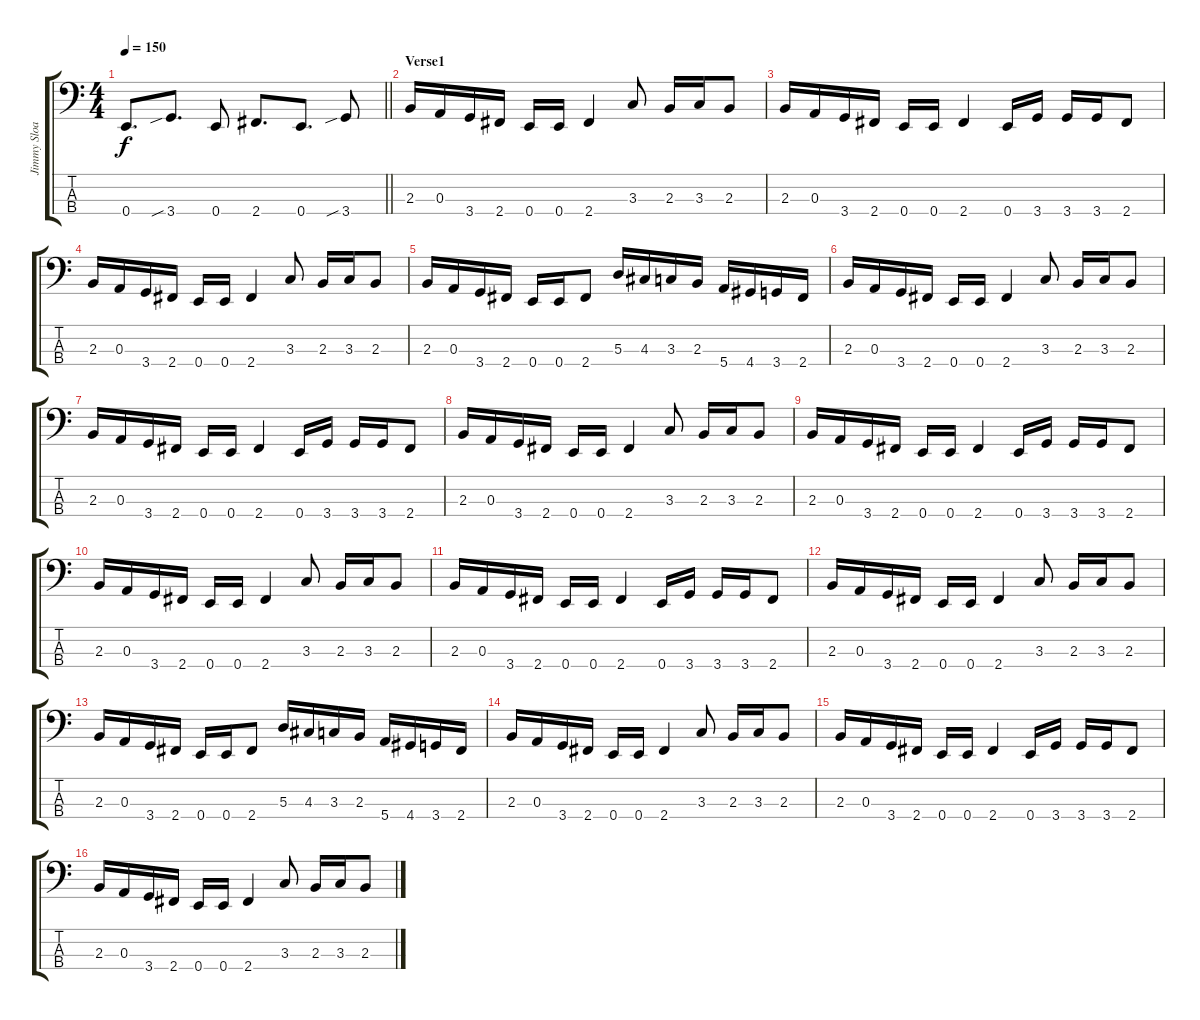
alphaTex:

\track ("Jimmy Sloas" "Jimmy Sloa") {instrument electricbasspick}
\staff {score tabs}
\tuning (G2 D2 A1 E1) {hide}
\ts (4 4)
\tempo 150
\clef f4
\barLineRight lightlight
\ks c
0.4.8{d dy f} 3.4{sib}.8{d} 0.4.8 2.4.8{d} 0.4.8{d} 3.4{sib}.8 |
\section ("" "Verse1")
2.3.16 0.3.16 3.4.16 2.4.16 0.4.16 0.4.16 2.4.4 3.3.8 2.3.16 3.3.16 2.3.8 |
2.3.16 0.3.16 3.4.16 2.4.16 0.4.16 0.4.16 2.4.4 0.4.16 3.4.16 3.4.16 3.4.16 2.4.8 |
2.3.16 0.3.16 3.4.16 2.4.16 0.4.16 0.4.16 2.4.4 3.3.8 2.3.16 3.3.16 2.3.8 |
2.3.16 0.3.16 3.4.16 2.4.16 0.4.16 0.4.16 2.4.8 5.3.16 4.3.16 3.3.16 2.3.16 5.4.16 4.4.16 3.4.16 2.4.16 |
2.3.16 0.3.16 3.4.16 2.4.16 0.4.16 0.4.16 2.4.4 3.3.8 2.3.16 3.3.16 2.3.8 |
2.3.16 0.3.16 3.4.16 2.4.16 0.4.16 0.4.16 2.4.4 0.4.16 3.4.16 3.4.16 3.4.16 2.4.8 |
2.3.16 0.3.16 3.4.16 2.4.16 0.4.16 0.4.16 2.4.4 3.3.8 2.3.16 3.3.16 2.3.8 |
2.3.16 0.3.16 3.4.16 2.4.16 0.4.16 0.4.16 2.4.4 0.4.16 3.4.16 3.4.16 3.4.16 2.4.8 |
2.3.16 0.3.16 3.4.16 2.4.16 0.4.16 0.4.16 2.4.4 3.3.8 2.3.16 3.3.16 2.3.8 |
2.3.16 0.3.16 3.4.16 2.4.16 0.4.16 0.4.16 2.4.4 0.4.16 3.4.16 3.4.16 3.4.16 2.4.8 |
2.3.16 0.3.16 3.4.16 2.4.16 0.4.16 0.4.16 2.4.4 3.3.8 2.3.16 3.3.16 2.3.8 |
2.3.16 0.3.16 3.4.16 2.4.16 0.4.16 0.4.16 2.4.8 5.3.16 4.3.16 3.3.16 2.3.16 5.4.16 4.4.16 3.4.16 2.4.16 |
2.3.16 0.3.16 3.4.16 2.4.16 0.4.16 0.4.16 2.4.4 3.3.8 2.3.16 3.3.16 2.3.8 |
2.3.16 0.3.16 3.4.16 2.4.16 0.4.16 0.4.16 2.4.4 0.4.16 3.4.16 3.4.16 3.4.16 2.4.8 |
2.3.16 0.3.16 3.4.16 2.4.16 0.4.16 0.4.16 2.4.4 3.3.8 2.3.16 3.3.16 2.3.8
